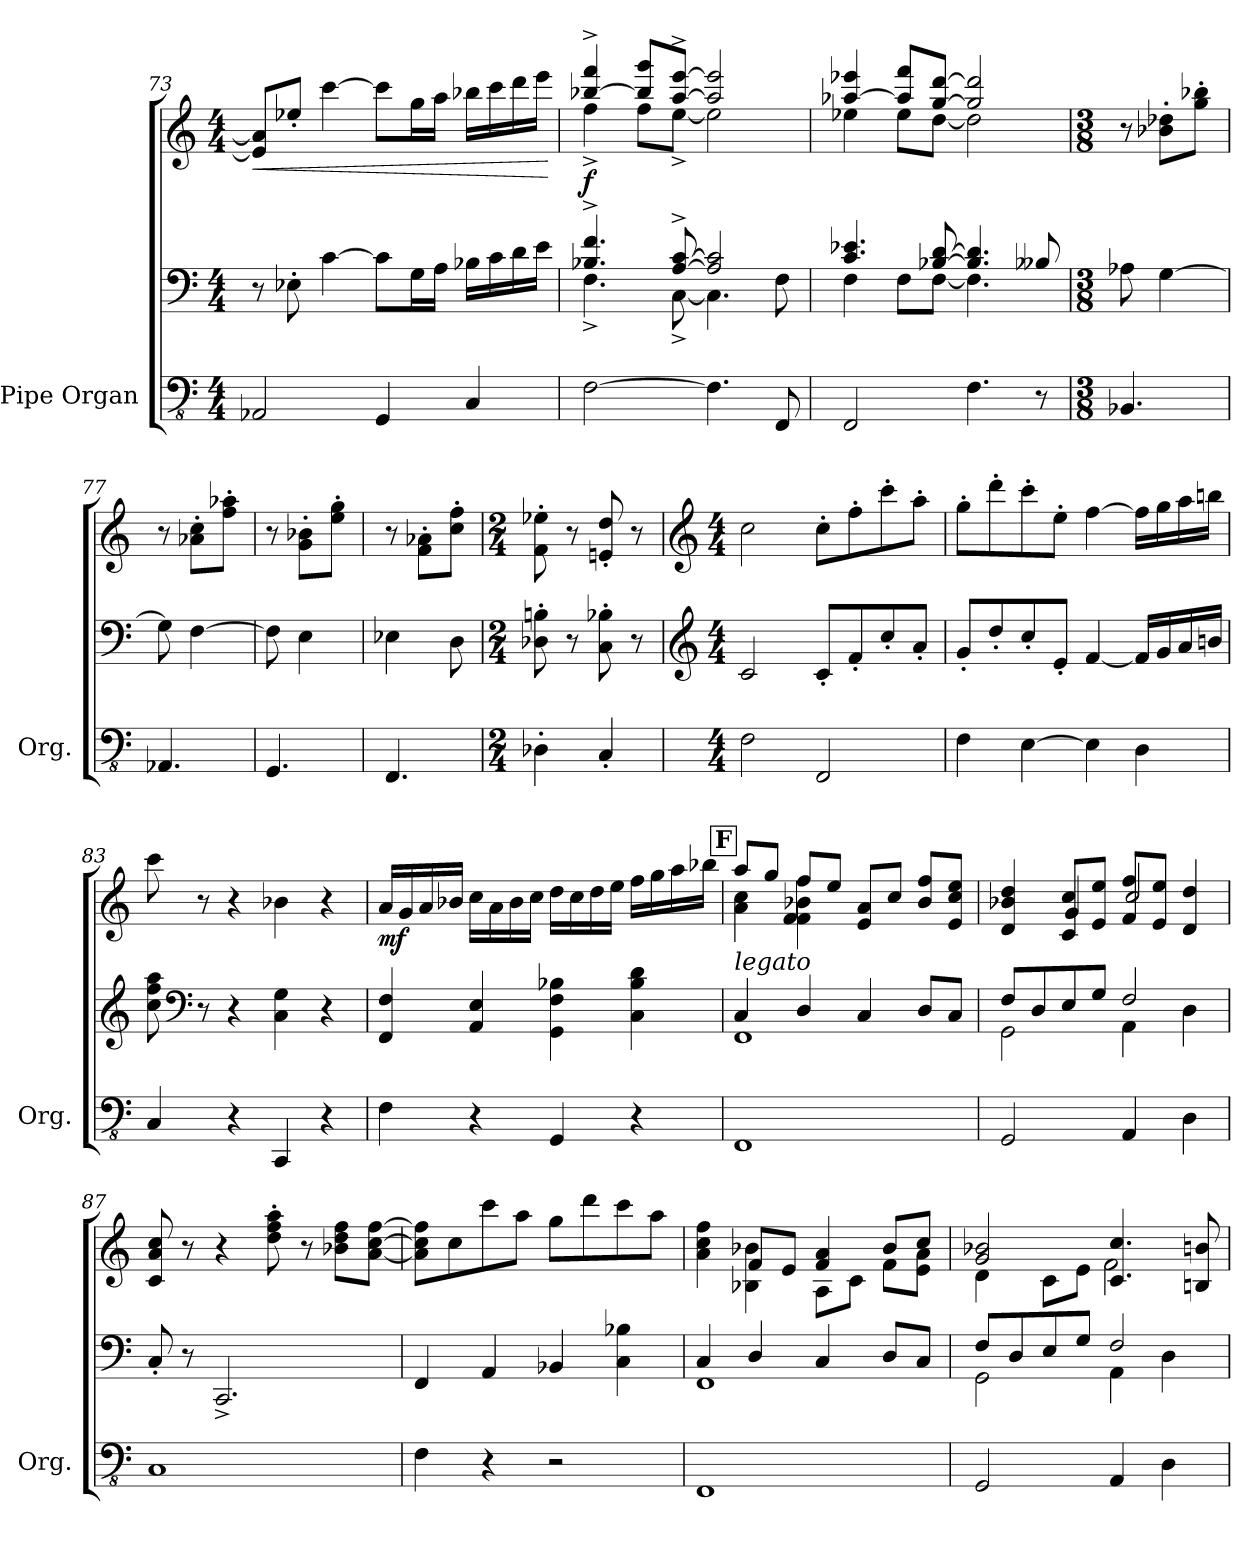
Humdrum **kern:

**kern	**kern	**kern	**dynam
*part1	*part1	*part1	*part1
*staff3	*staff2	*staff1	*staff1/2/3
*I"Pipe Organ	*	*	*
*I'Org.	*	*	*
*clefFv4	*clefF4	*clefG2	*
*k[]	*k[]	*k[]	*
*M4/4	*M4/4	*M4/4	*
=73	=73	=73	=73
!	!	!	!LO:HP:b
2AAA-X/	8r	8e-/] 8a-/]L	<
.	8E-X'\	8ee-X'/J	.
.	[4c\	[4ccc\	.
4GGG/	8c\L]	8ccc\L]	.
.	16G\L	16gg\L	.
.	16A\JJ	16aa\JJ	.
4CC/	16B-X\LL	16bb-X\LL	.
.	16c\	16ccc\	.
.	16d\	16ddd\	.
.	16e\JJ	16eee\JJ	.
.	.	.	[
=74	=74	=74	=74
*	*^	*^	*
!	!	!	!	!	!LO:DY:b
[2FF\	4.B-X/^ 4.f/^	4.F^\	[4bb-X/^ 4fff/^	4ff^\	f
.	.	.	8bb-/] 8ggg/L	8ff\L	.
.	[8A/^ [8c/^	[8C^\	[8aa/^ [8eee/^J	[8ee^\J	.
4.FF\]	2A/] 2c/]	4.C\]	2aa/] 2eee/]	2ee\]	.
8FFF/	.	8F\	.	.	.
!!LO:LB:g=z	!!
=75	=75	=75	=75	=75	=75
2FFF/	4.c/ 4.e-X/	4F\	[4aa-X/ 4eee-X/	4ee-X\	.
.	.	8F\L	8aa-/] 8fff/L	8ee-\L	.
.	[8B-X/ [8d/	[8F\J	[8gg/ [8ddd/J	[8dd\J	.
4.FF\	4.B-/] 4.d/]	4.F\]	2gg/] 2ddd/]	2dd\]	.
8r	8B--X/	8ryy	.	.	.
*	*v	*v	*	*	*
*	*	*v	*v	*
=76	=76	=76	=76
*M3/8	*M3/8	*M3/8	*
4.BBB-X/	8A-X\	8r	.
.	[4G\	8b-X\' 8dd-X\'L	.
.	.	8gg\' 8bb-X\'J	.
=77	=77	=77	=77
4.AAA-X/	8G\]	8r	.
.	[4F\	8a-X\' 8cc\'L	.
.	.	8ff\' 8aa-X\'J	.
=78	=78	=78	=78
4.GGG/	8F\]	8r	.
.	4E\	8g\' 8b-X\'L	.
.	.	8ee\' 8gg\'J	.
=79	=79	=79	=79
4.FFF/	4E-X\	8r	.
.	.	8f\' 8a-X\'L	.
.	8D\	8cc\' 8ff\'J	.
!!LO:LB:g=z
=80	=80	=80	=80
*M2/4	*M2/4	*M2/4	*
4DD-X'\	8D-X\' 8Bn\'	8f\' 8ee-X\'	.
.	8r	8r	.
4CC'/	8C\' 8B-X\'	8eni/' 8dd/'	.
.	8r	8r	.
=81	=81	=81	=81
*	*clefG2	*clefG2	*
*M4/4	*M4/4	*M4/4	*
2FF\	2c/	2cc\	.
2FFF/	8c'/L	8cc'\L	.
.	8f'/	8ff'\	.
.	8cc'/	8ccc'\	.
.	8a'/J	8aa'\J	.
=82	=82	=82	=82
4FF\	8g'/L	8gg'\L	.
.	8dd'/	8ddd'\	.
[4EE\	8cc'/	8ccc'\	.
.	8e'/J	8ee'\J	.
4EE\]	[4f/	[4ff\	.
4DD\	16f/LL]	16ff\LL]	.
.	16g/	16gg\	.
.	16a/	16aa\	.
.	16bn/JJ	16bbn\JJ	.
=83	=83	=83	=83
4CC/	8cc\ 8ff\ 8aa\	8ccc\	.
*	*clefF4	*	*
.	8r	8r	.
4r	4r	4r	.
4CCC/	4C\ 4G\	4b-X\	.
4r	4r	4r	.
!!LO:LB:g=z
=84	=84	=84	=84
!	!	!	!LO:DY:b
4FF\	4FF/ 4F/	16a/LL	mf
.	.	16g/	.
.	.	16a/	.
.	.	16b-X/JJ	.
4r	4AA/ 4E/	16cc\LL	.
.	.	16a\	.
.	.	16b-\	.
.	.	16cc\JJ	.
4GGG/	4GG\ 4F\ 4B-X\	16dd\LL	.
.	.	16cc\	.
.	.	16dd\	.
.	.	16ee\JJ	.
4r	4C\ 4B-\ 4d\	16ff\LL	.
.	.	16gg\	.
.	.	16aa\	.
.	.	16bb-X\JJ	.
!!LO:REH:place=s1:a:B:fs=14.3925:t=F
=85	=85	=85	=85
*	*^	*^	*
*	*	*	*	*^	*
!	!LO:TX:a:i:t=legato	!	!	!	!	!
1FFF	4C/	1FF	8aa/L	4a\ 4cc\	4ryy	.
.	.	.	8gg/J	.	.	.
.	4D/	.	8ff/L	4f\ 4b-X\	4f/	.
.	.	.	8ee/J	.	.	.
.	4C/	.	8e/ 8a/L	2ryy	2ryy	.
.	.	.	8cc/J	.	.	.
.	8D/L	.	8b-/ 8ff/L	.	.	.
.	8C/J	.	8e/ 8cc/ 8ee/J	.	.	.
*	*	*	*	*v	*v	*
=86	=86	=86	=86	=86	=86
2GGG/	8F/L	2GG\	4d/ 4b-X/ 4dd/	4ryy	.
.	8D/	.	.	.	.
.	8E/	.	8c/ 8cc/L	4g/	.
.	8G/J	.	8e/ 8ee/J	.	.
4AAA/	2F/	4AA\	8f/ 8ff/L	2cc/	.
.	.	.	8e/ 8ee/J	.	.
4DD\	.	4D\	4d/ 4dd/	.	.
*	*v	*v	*	*	*
*	*	*v	*v	*
!!LO:PB:g=z
=87	=87	=87	=87
1CC	8C'/	8c/ 8a/ 8cc/	.
.	8r	8r	.
.	2.CC^/	4r	.
.	.	8dd\' 8ff\' 8aa\'	.
.	.	8r	.
.	.	8b-X\ 8dd\ 8ff\L	.
.	.	[8a\ [8cc\ [8ff\J	.
=88	=88	=88	=88
4FF\	4FF/	8a\] 8cc\] 8ff\]L	.
.	.	8cc\	.
4r	4AA/	8ccc\	.
.	.	8aa\J	.
2r	4BB-X/	8gg\L	.
.	.	8ddd\	.
.	4C\ 4B-X\	8ccc\	.
.	.	8aa\J	.
=89	=89	=89	=89
*	*^	*^	*
1FFF	4C/	1FF	4ryy	4a\ 4cc\ 4ff\	.
.	4D/	.	8f/L	4B-X\ 4b-X\	.
.	.	.	8e/J	.	.
.	4C/	.	4f/ 4a/	8A\L	.
.	.	.	.	8c\J	.
.	8D/L	.	8b-/L	8f\L	.
.	8C/J	.	8cc/J	8e\ 8a\J	.
=90	=90	=90	=90	=90	=90
2GGG/	8F/L	2GG\	2g/ 2b-X/	4d\	.
.	8D/	.	.	.	.
.	8E/	.	.	8c\L	.
.	8G/J	.	.	8e\J	.
4AAA/	2F/	4AA\	4.c/ 4.cc/	2f\	.
4DD\	.	4D\	.	.	.
.	.	.	8Bn/ 8bn/	.	.
*	*v	*v	*	*	*
*	*	*v	*v	*
=	=	=	=
*-	*-	*-	*-
